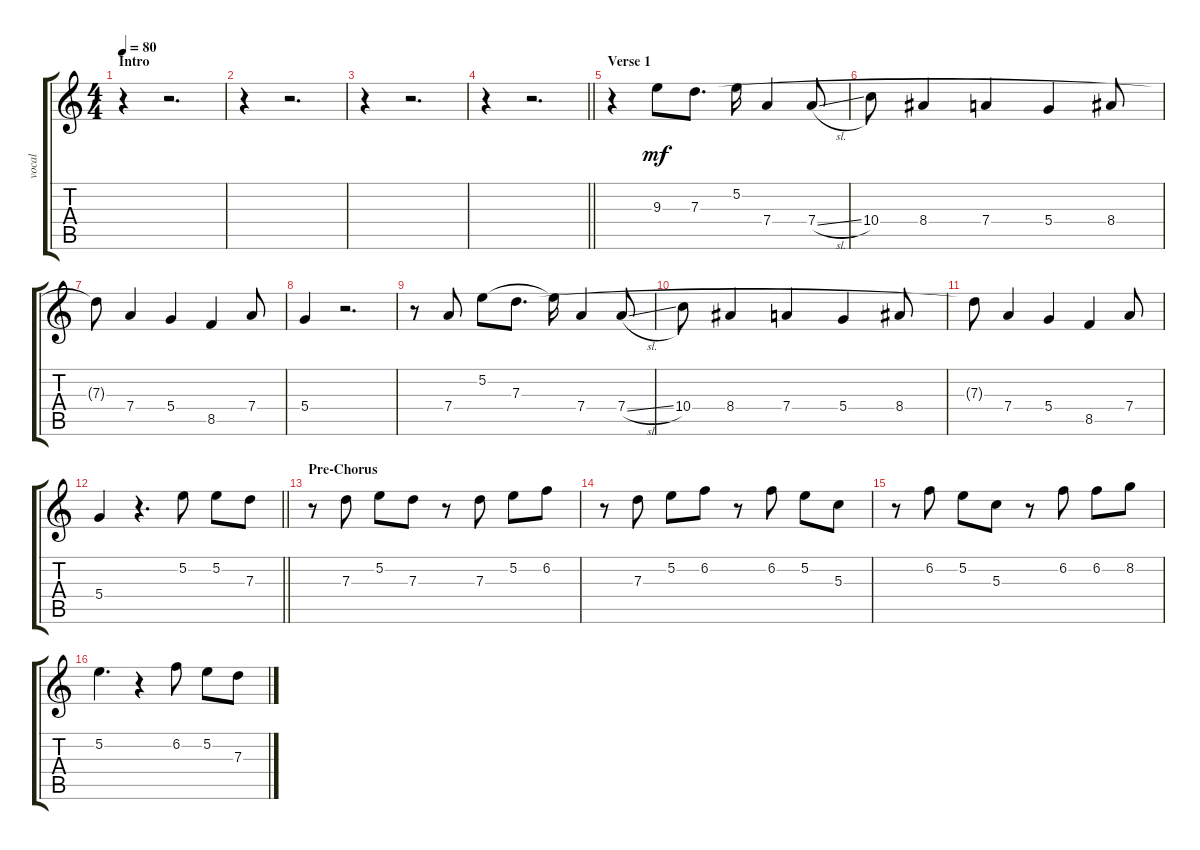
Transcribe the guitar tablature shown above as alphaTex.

\track ("vocal" "vocal") {instrument distortionguitar}
\staff {score tabs}
\tuning (E4 B3 G3 D3 A2 E2) {hide}
\ts (4 4)
\section ("" "Intro")
\tempo 80
\clef g2
\ks c
r.4{dy mf instrument distortionguitar} r.2{d} |
r.4 r.2{d} |
r.4 r.2{d} |
\barLineRight lightlight
r.4 r.2{d} |
\section ("" "Verse 1")
r.4 9.3.8 7.3.8{d} 5.2.16 7.4.4 7.4{sl}.8 |
10.4.8 8.4.4 7.4.4 5.4.4 8.4.8 |
7.3{t}.8 7.4.4 5.4.4 8.5.4 7.4.8 |
5.4.4 r.2{d} |
r.8 7.4.8 5.2.8 7.3.8{d} 5.2{t}.16 7.4.4 7.4{sl}.8 |
10.4.8 8.4.4 7.4.4 5.4.4 8.4.8 |
7.3{t}.8 7.4.4 5.4.4 8.5.4 7.4.8 |
\barLineRight lightlight
5.4.4 r.4{d} 5.2.8 5.2.8 7.3.8 |
\section ("" "Pre-Chorus")
r.8 7.3.8 5.2.8 7.3.8 r.8 7.3.8 5.2.8 6.2.8 |
r.8 7.3.8 5.2.8 6.2.8 r.8 6.2.8 5.2.8 5.3.8 |
r.8 6.2.8 5.2.8 5.3.8 r.8 6.2.8 6.2.8 8.2.8 |
5.2.4{d} r.4 6.2.8 5.2.8 7.3.8
